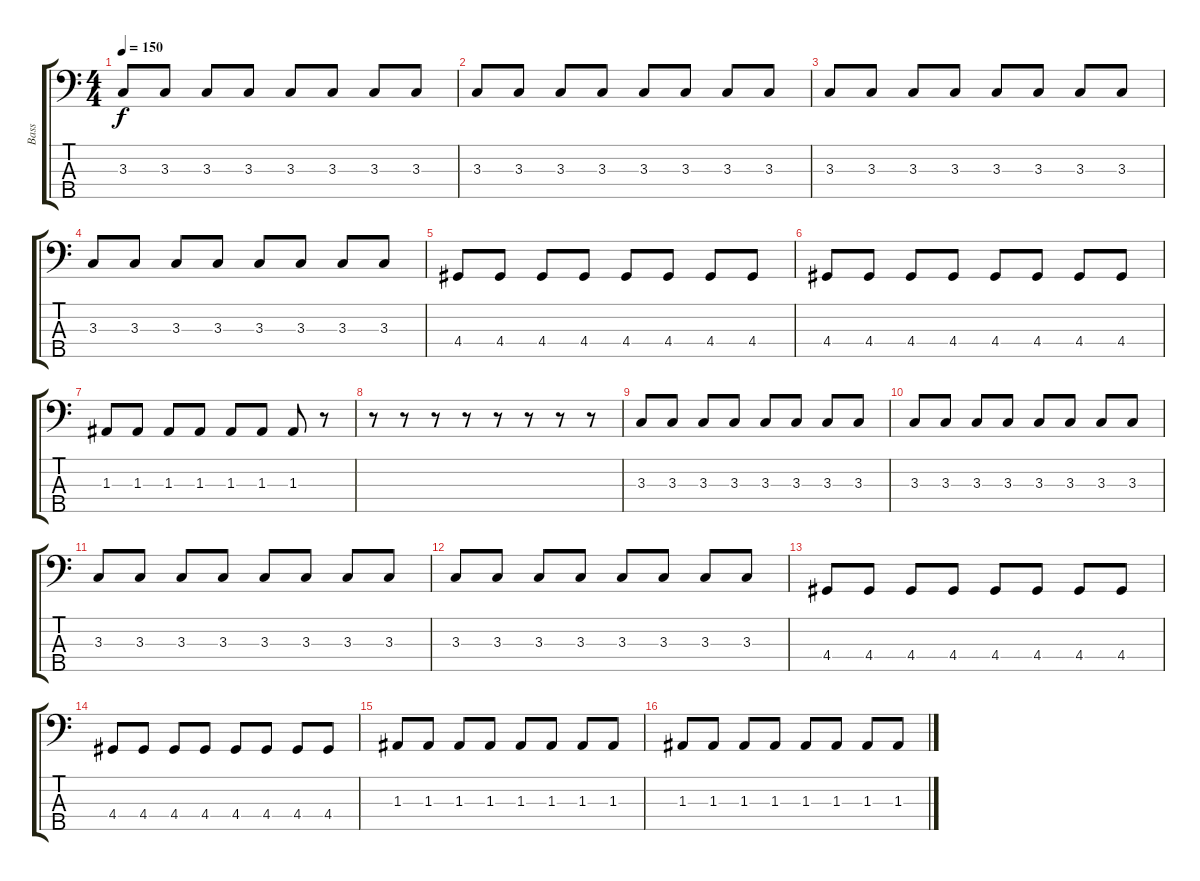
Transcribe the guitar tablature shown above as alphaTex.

\track ("Bass" "Bass") {instrument electricbassfinger}
\staff {score tabs}
\tuning (G2 D2 A1 E1 B0) {hide}
\ts (4 4)
\tempo 150
\clef f4
\ks c
3.3.8{dy f} 3.3.8 3.3.8 3.3.8 3.3.8 3.3.8 3.3.8 3.3.8 |
3.3.8 3.3.8 3.3.8 3.3.8 3.3.8 3.3.8 3.3.8 3.3.8 |
3.3.8 3.3.8 3.3.8 3.3.8 3.3.8 3.3.8 3.3.8 3.3.8 |
3.3.8 3.3.8 3.3.8 3.3.8 3.3.8 3.3.8 3.3.8 3.3.8 |
4.4.8 4.4.8 4.4.8 4.4.8 4.4.8 4.4.8 4.4.8 4.4.8 |
4.4.8 4.4.8 4.4.8 4.4.8 4.4.8 4.4.8 4.4.8 4.4.8 |
1.3.8 1.3.8 1.3.8 1.3.8 1.3.8 1.3.8 1.3.8 r.8 |
r.8 r.8 r.8 r.8 r.8 r.8 r.8 r.8 |
3.3.8 3.3.8 3.3.8 3.3.8 3.3.8 3.3.8 3.3.8 3.3.8 |
3.3.8 3.3.8 3.3.8 3.3.8 3.3.8 3.3.8 3.3.8 3.3.8 |
3.3.8 3.3.8 3.3.8 3.3.8 3.3.8 3.3.8 3.3.8 3.3.8 |
3.3.8 3.3.8 3.3.8 3.3.8 3.3.8 3.3.8 3.3.8 3.3.8 |
4.4.8 4.4.8 4.4.8 4.4.8 4.4.8 4.4.8 4.4.8 4.4.8 |
4.4.8 4.4.8 4.4.8 4.4.8 4.4.8 4.4.8 4.4.8 4.4.8 |
1.3.8 1.3.8 1.3.8 1.3.8 1.3.8 1.3.8 1.3.8 1.3.8 |
1.3.8 1.3.8 1.3.8 1.3.8 1.3.8 1.3.8 1.3.8 1.3.8
